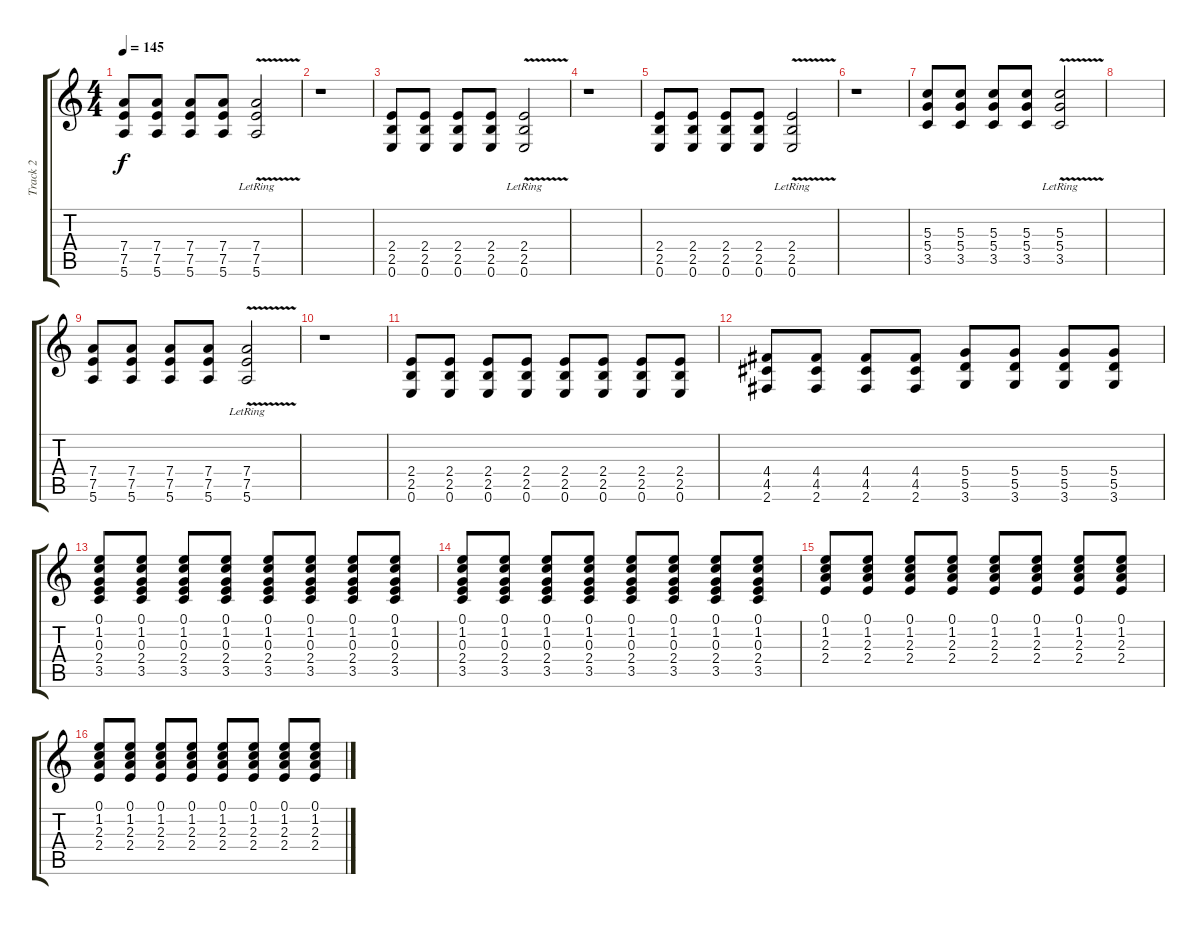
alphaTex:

\track ("Track 2" "Track 2") {instrument distortionguitar}
\staff {score tabs}
\tuning (E4 B3 G3 D3 A2 E2) {hide}
\ts (4 4)
\tempo 145
\clef g2
\ks c
(7.4 7.5 5.6).8{dy f} (7.4 7.5 5.6).8 (7.4 7.5 5.6).8 (7.4 7.5 5.6).8 (7.4{v lr} 7.5 5.6).2 |
r.1 |
(2.4 2.5 0.6).8 (2.4 2.5 0.6).8 (2.4 2.5 0.6).8 (2.4 2.5 0.6).8 (2.4{v lr} 2.5 0.6).2 |
r.1 |
(2.4 2.5 0.6).8 (2.4 2.5 0.6).8 (2.4 2.5 0.6).8 (2.4 2.5 0.6).8 (2.4{v lr} 2.5 0.6).2 |
r.1 |
(5.3 5.4 3.5).8 (5.3 5.4 3.5).8 (5.3 5.4 3.5).8 (5.3 5.4 3.5).8 (5.3 5.4 3.5{v lr}).2 |
|
(7.4 7.5 5.6).8 (7.4 7.5 5.6).8 (7.4 7.5 5.6).8 (7.4 7.5 5.6).8 (7.4{v lr} 7.5 5.6).2 |
r.1 |
(2.4 2.5 0.6).8 (2.4 2.5 0.6).8 (2.4 2.5 0.6).8 (2.4 2.5 0.6).8 (2.4 2.5 0.6).8 (2.4 2.5 0.6).8 (2.4 2.5 0.6).8 (2.4 2.5 0.6).8 |
(4.4 4.5 2.6).8 (4.4 4.5 2.6).8 (4.4 4.5 2.6).8 (4.4 4.5 2.6).8 (5.4 5.5 3.6).8 (5.4 5.5 3.6).8 (5.4 5.5 3.6).8 (5.4 5.5 3.6).8 |
(0.1 1.2 0.3 2.4 3.5).8 (0.1 1.2 0.3 2.4 3.5).8 (0.1 1.2 0.3 2.4 3.5).8 (0.1 1.2 0.3 2.4 3.5).8 (0.1 1.2 0.3 2.4 3.5).8 (0.1 1.2 0.3 2.4 3.5).8 (0.1 1.2 0.3 2.4 3.5).8 (0.1 1.2 0.3 2.4 3.5).8 |
(0.1 1.2 0.3 2.4 3.5).8 (0.1 1.2 0.3 2.4 3.5).8 (0.1 1.2 0.3 2.4 3.5).8 (0.1 1.2 0.3 2.4 3.5).8 (0.1 1.2 0.3 2.4 3.5).8 (0.1 1.2 0.3 2.4 3.5).8 (0.1 1.2 0.3 2.4 3.5).8 (0.1 1.2 0.3 2.4 3.5).8 |
(0.1 1.2 2.3 2.4).8 (0.1 1.2 2.3 2.4).8 (0.1 1.2 2.3 2.4).8 (0.1 1.2 2.3 2.4).8 (0.1 1.2 2.3 2.4).8 (0.1 1.2 2.3 2.4).8 (0.1 1.2 2.3 2.4).8 (0.1 1.2 2.3 2.4).8 |
(0.1 1.2 2.3 2.4).8 (0.1 1.2 2.3 2.4).8 (0.1 1.2 2.3 2.4).8 (0.1 1.2 2.3 2.4).8 (0.1 1.2 2.3 2.4).8 (0.1 1.2 2.3 2.4).8 (0.1 1.2 2.3 2.4).8 (0.1 1.2 2.3 2.4).8
